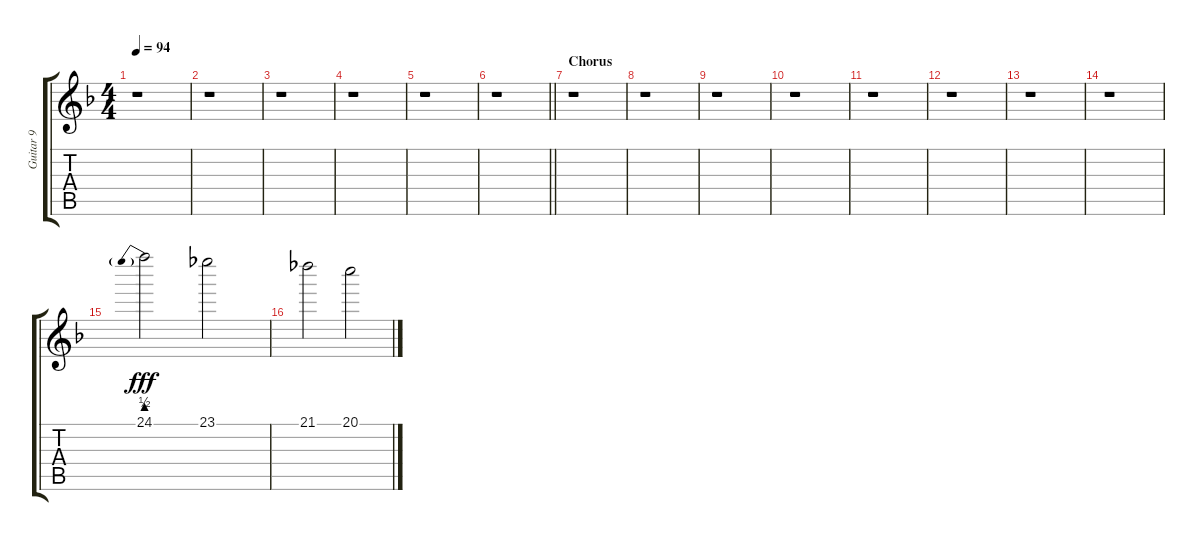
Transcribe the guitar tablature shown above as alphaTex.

\track ("Guitar 9" "Guitar 9") {instrument distortionguitar}
\staff {score tabs}
\tuning (E4 B3 G3 D3 A2 E2) {hide}
\ts (4 4)
\tempo 94
\clef g2
\ks f
r.1{dy fff} |
r.1 |
r.1 |
r.1 |
r.1 |
\barLineRight lightlight
r.1 |
\section ("" "Chorus")
r.1 |
r.1 |
r.1 |
r.1 |
r.1 |
r.1 |
r.1 |
r.1 |
24.1{be (prebend 0 2 60 2)}.2 23.1.2 |
21.1.2 20.1.2
